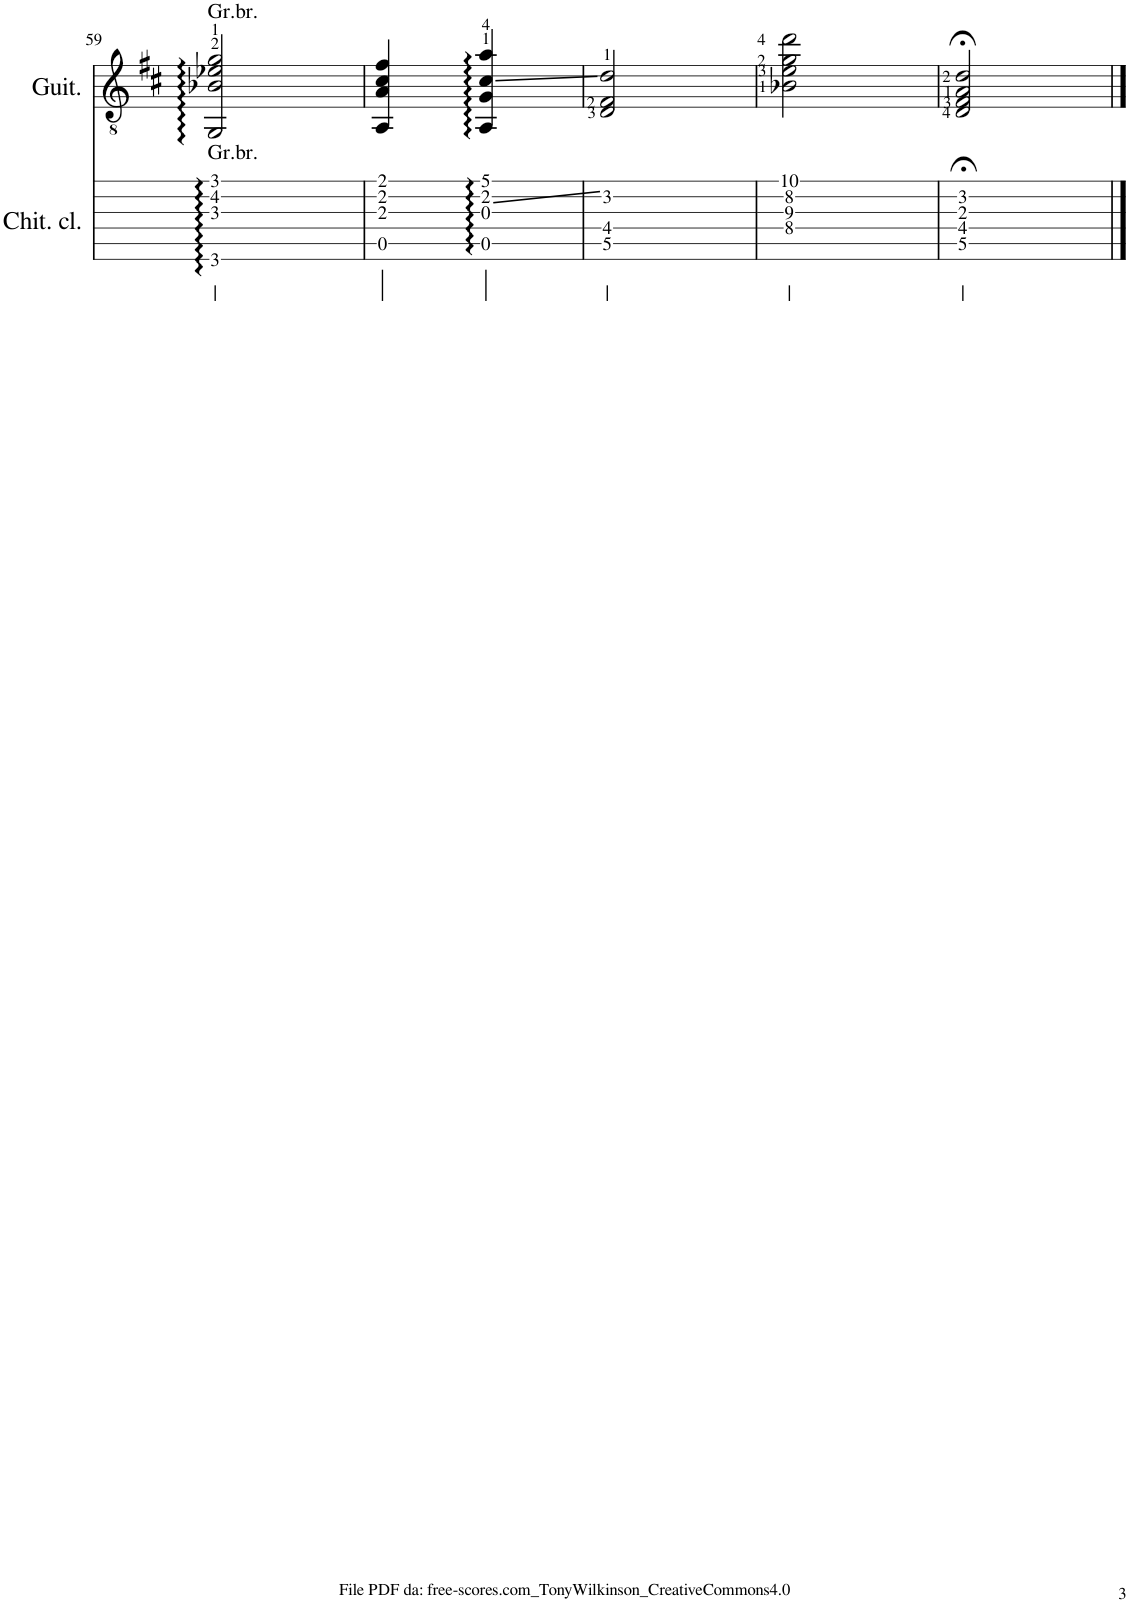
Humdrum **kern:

**kern	**kern
*part2	*part1
*staff2	*staff1
*I"Chitarra classica	*I"Guitar
*I'Chit. cl.	*I'Guit.
!!LO:PB:g=z
*	*clefGv2
*k[f#c#]	*k[f#c#]
*M2/4	*M2/4
=59	=59
!	!LO:TX:a:t=Gr.br.
!LO:TX:a:t=Gr.br.	!
2GG\ 2B-X\ 2e-X\ 2g\	2GG/ 2B-X/ 2e-X/ 2g/
=60	=60
4AA\ 4A\ 4c#\ 4f#\	4AA/ 4A/ 4c#/ 4f#/
4AA\ 4G\ 4c#\ 4a\	4AA/ 4G/ 4c#/ 4a/
=61	=61
2D\ 2F#\ 2d\	2D/ 2F#/ 2d/
=62	=62
2B-X\ 2e\ 2g\ 2dd\	2B-X\ 2e\ 2g\ 2dd\
=63	=63
2D\;< 2F#\;< 2A\;< 2d\;<	2D/;< 2F#/;< 2A/;< 2d/;<
==	==
*-	*-
